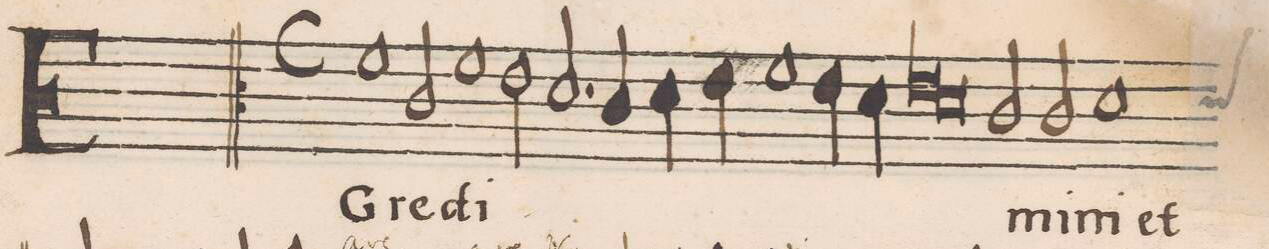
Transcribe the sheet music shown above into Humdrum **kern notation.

**kern	**text	**text
*I"CANTVS	*	*
*clefC3	*	*
*k[]	*	*
*met(C|)	*	*
*M2/1	*	*
1f	E-	a-
2c/	-Gre-	-ve
1f\	-di-	a-
=2-	=2-	=2-
2e\	.	-ve
2.d/	.	Ma-
4c/	.	.
=3-	=3-	=3-
4d\	.	.
4e\	.	.
1f	.	-ri-
4e\	.	.
4d\	.	.
=4-	=4-	=4-
*lig	*	*
1e	.	.
1d	.	.
*Xlig	*	*
=5-	=5-	=5-
2c/	-mi-	.
2c/	-ni	-a-
*custos:d	*	*
1d	et	-a
=6-	=6-	=6-
*-	*-	*-
